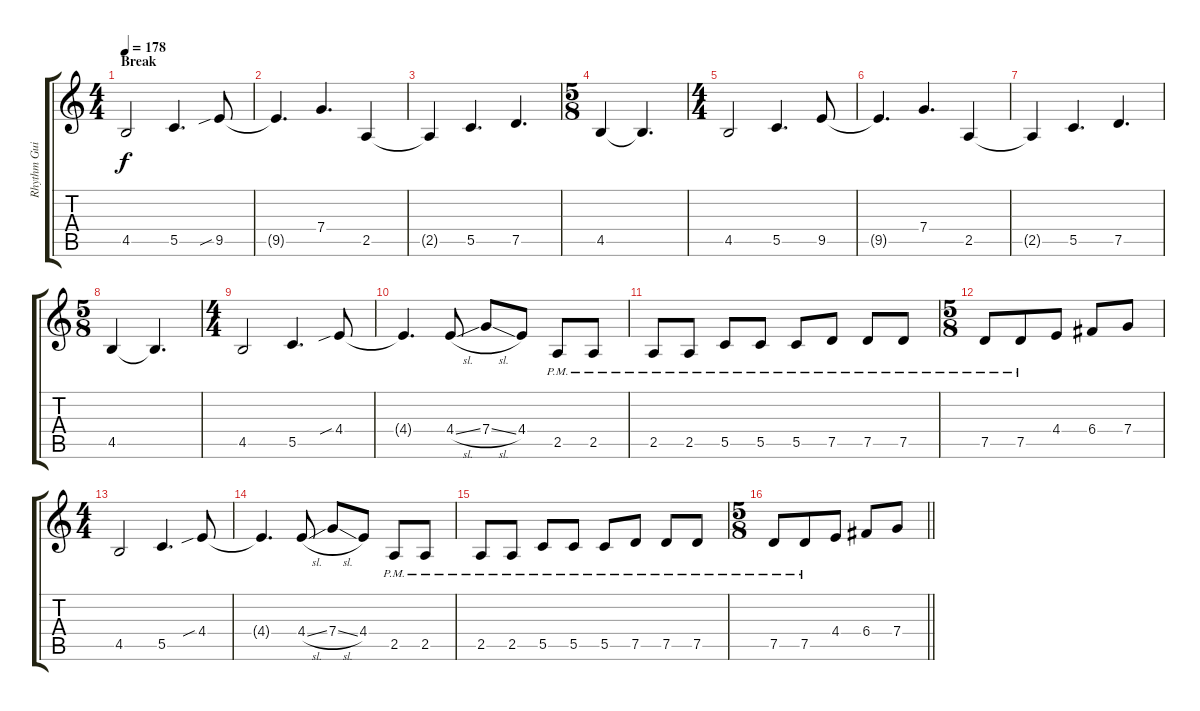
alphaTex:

\track ("Rhythm Guitar" "Rhythm Gui") {instrument distortionguitar}
\staff {score tabs}
\tuning (D4 A3 F3 C3 G2 D2) {hide}
\ts (4 4)
\section ("" "Break")
\tempo 178
\clef g2
\ks c
4.5.2{dy f volume 11} 5.5.4{d} 9.5{sib}.8 |
9.5{t}.4{d} 7.4.4{d} 2.5.4 |
2.5{t}.4 5.5.4{d} 7.5.4{d} |
\ts (5 8)
4.5.4 4.5{t}.4{d} |
\ts (4 4)
4.5.2 5.5.4{d} 9.5.8 |
9.5{t}.4{d} 7.4.4{d} 2.5.4 |
2.5{t}.4 5.5.4{d} 7.5.4{d} |
\ts (5 8)
4.5.4 4.5{t}.4{d} |
\ts (4 4)
4.5.2 5.5.4{d} 4.4{sib}.8 |
4.4{t}.4{d} 4.4{sl}.8 7.4{sl}.8 4.4.8 2.5{pm}.8 2.5{pm}.8 |
2.5{pm}.8 2.5{pm}.8 5.5{pm}.8 5.5{pm}.8 5.5{pm}.8 7.5{pm}.8 7.5{pm}.8 7.5{pm}.8 |
\ts (5 8)
7.5{pm}.8 7.5{pm}.8 4.4.8 6.4.8 7.4.8 |
\ts (4 4)
4.5.2 5.5.4{d} 4.4{sib}.8 |
4.4{t}.4{d} 4.4{sl}.8 7.4{sl}.8 4.4.8 2.5{pm}.8 2.5{pm}.8 |
2.5{pm}.8 2.5{pm}.8 5.5{pm}.8 5.5{pm}.8 5.5{pm}.8 7.5{pm}.8 7.5{pm}.8 7.5{pm}.8 |
\ts (5 8)
\barLineRight lightlight
7.5{pm}.8 7.5{pm}.8 4.4.8 6.4.8 7.4.8
